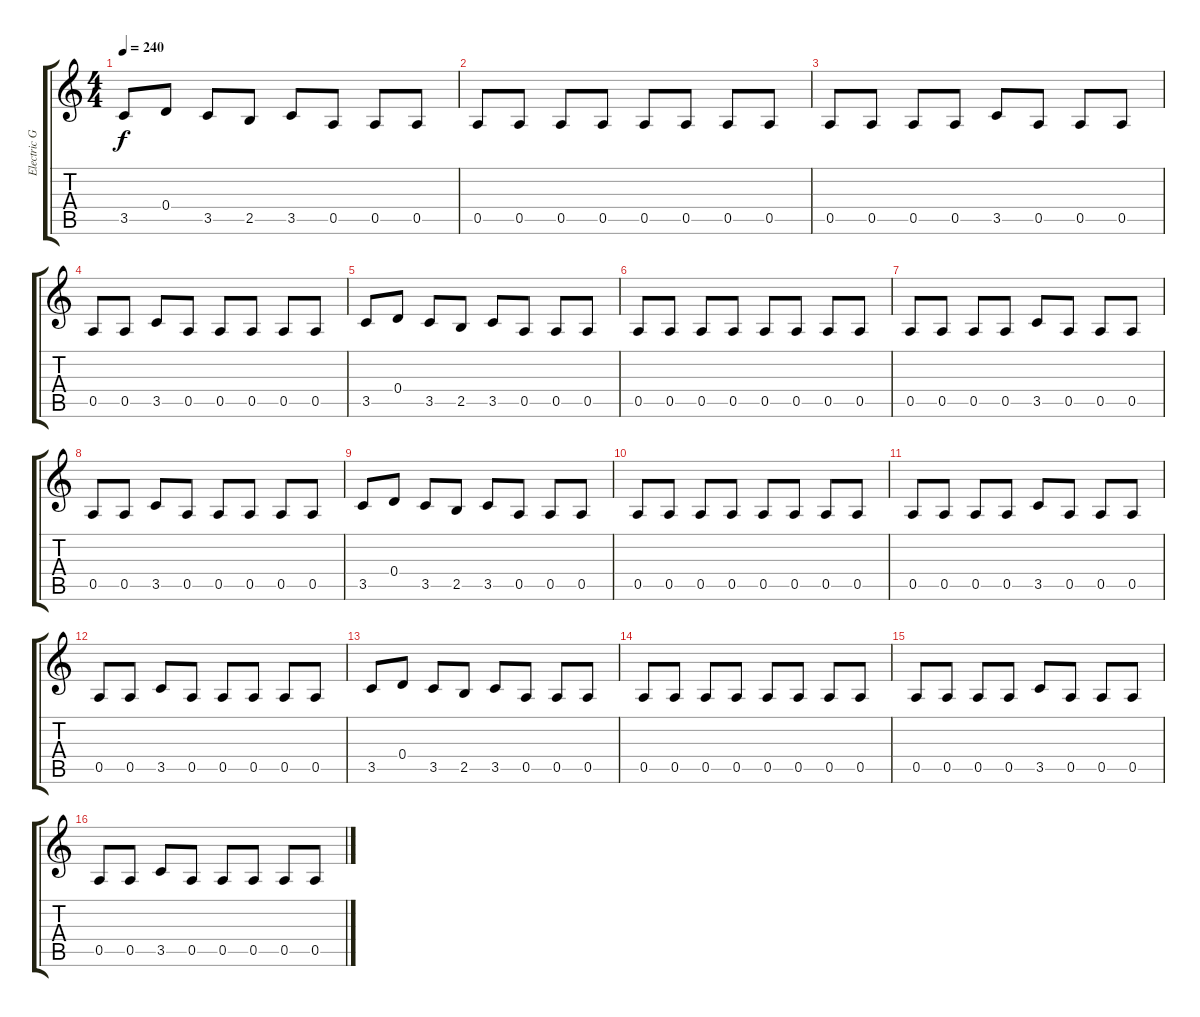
\track ("Electric Guitar 3" "Electric G") {instrument overdrivenguitar}
\staff {score tabs}
\tuning (E4 B3 G3 D3 A2 E2) {hide}
\ts (4 4)
\tempo 240
\clef g2
\ks c
3.5.8{dy f} 0.4.8 3.5.8 2.5.8 3.5.8 0.5.8 0.5.8 0.5.8 |
0.5.8 0.5.8 0.5.8 0.5.8 0.5.8 0.5.8 0.5.8 0.5.8 |
0.5.8 0.5.8 0.5.8 0.5.8 3.5.8 0.5.8 0.5.8 0.5.8 |
0.5.8 0.5.8 3.5.8 0.5.8 0.5.8 0.5.8 0.5.8 0.5.8 |
3.5.8 0.4.8 3.5.8 2.5.8 3.5.8 0.5.8 0.5.8 0.5.8 |
0.5.8 0.5.8 0.5.8 0.5.8 0.5.8 0.5.8 0.5.8 0.5.8 |
0.5.8 0.5.8 0.5.8 0.5.8 3.5.8 0.5.8 0.5.8 0.5.8 |
0.5.8 0.5.8 3.5.8 0.5.8 0.5.8 0.5.8 0.5.8 0.5.8 |
3.5.8 0.4.8 3.5.8 2.5.8 3.5.8 0.5.8 0.5.8 0.5.8 |
0.5.8 0.5.8 0.5.8 0.5.8 0.5.8 0.5.8 0.5.8 0.5.8 |
0.5.8 0.5.8 0.5.8 0.5.8 3.5.8 0.5.8 0.5.8 0.5.8 |
0.5.8 0.5.8 3.5.8 0.5.8 0.5.8 0.5.8 0.5.8 0.5.8 |
3.5.8 0.4.8 3.5.8 2.5.8 3.5.8 0.5.8 0.5.8 0.5.8 |
0.5.8 0.5.8 0.5.8 0.5.8 0.5.8 0.5.8 0.5.8 0.5.8 |
0.5.8 0.5.8 0.5.8 0.5.8 3.5.8 0.5.8 0.5.8 0.5.8 |
0.5.8 0.5.8 3.5.8 0.5.8 0.5.8 0.5.8 0.5.8 0.5.8
